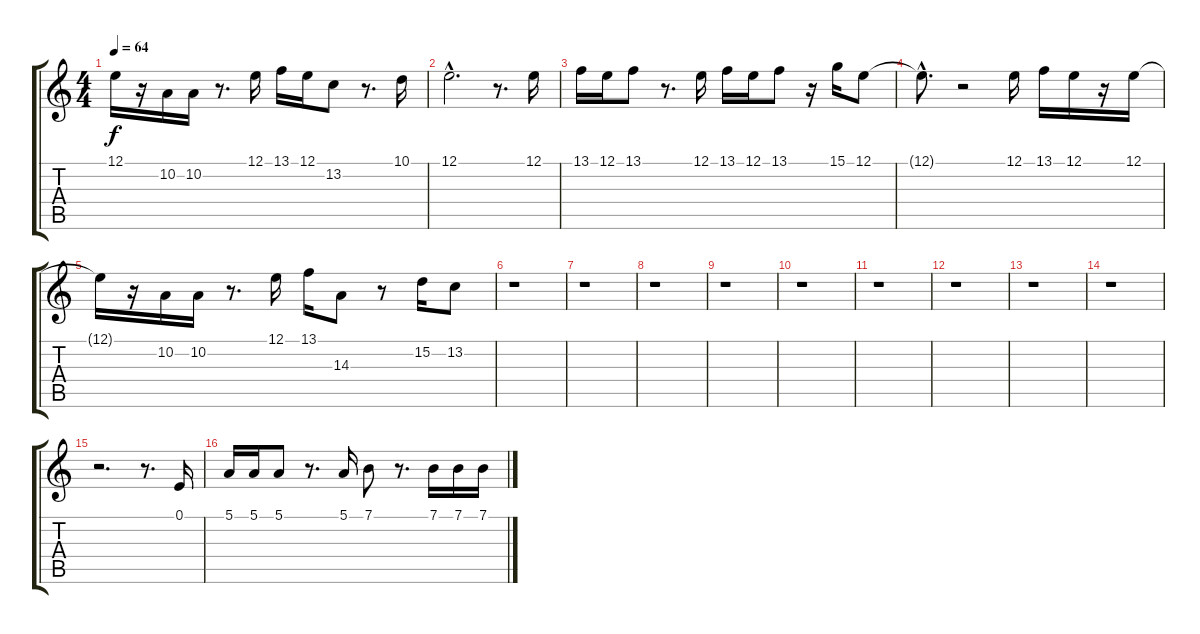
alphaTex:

\track "" {instrument percussiveorgan}
\staff {score tabs}
\tuning (E4 B3 G3 D3 A2 E2) {hide}
\ts (4 4)
\tempo 64
\clef g2
\ks c
12.1{t}.16{dy f} r.16 10.2.16 10.2.16 r.8{d} 12.1.16 13.1.16 12.1.16 13.2.8 r.8{d} 10.1.16 |
12.1{hac}.2{d} r.8{d} 12.1.16 |
13.1.16 12.1.16 13.1.8 r.8{d} 12.1.16 13.1.16 12.1.16 13.1.8 r.16 15.1.16 12.1.8 |
12.1{hac t}.8{d} r.2 12.1.16 13.1.16 12.1.16 r.16 12.1.16 |
12.1{t}.16 r.16 10.2.16 10.2.16 r.8{d} 12.1.16 13.1.16 14.3.8 r.8 15.2.16 13.2.8 |
r.1 |
r.1 |
r.1 |
r.1 |
r.1 |
r.1 |
r.1 |
r.1 |
r.1 |
r.2{d} r.8{d} 0.1.16 |
5.1.16 5.1.16 5.1.8 r.8{d} 5.1.16 7.1.8 r.8{d} 7.1.16 7.1.16 7.1.16
